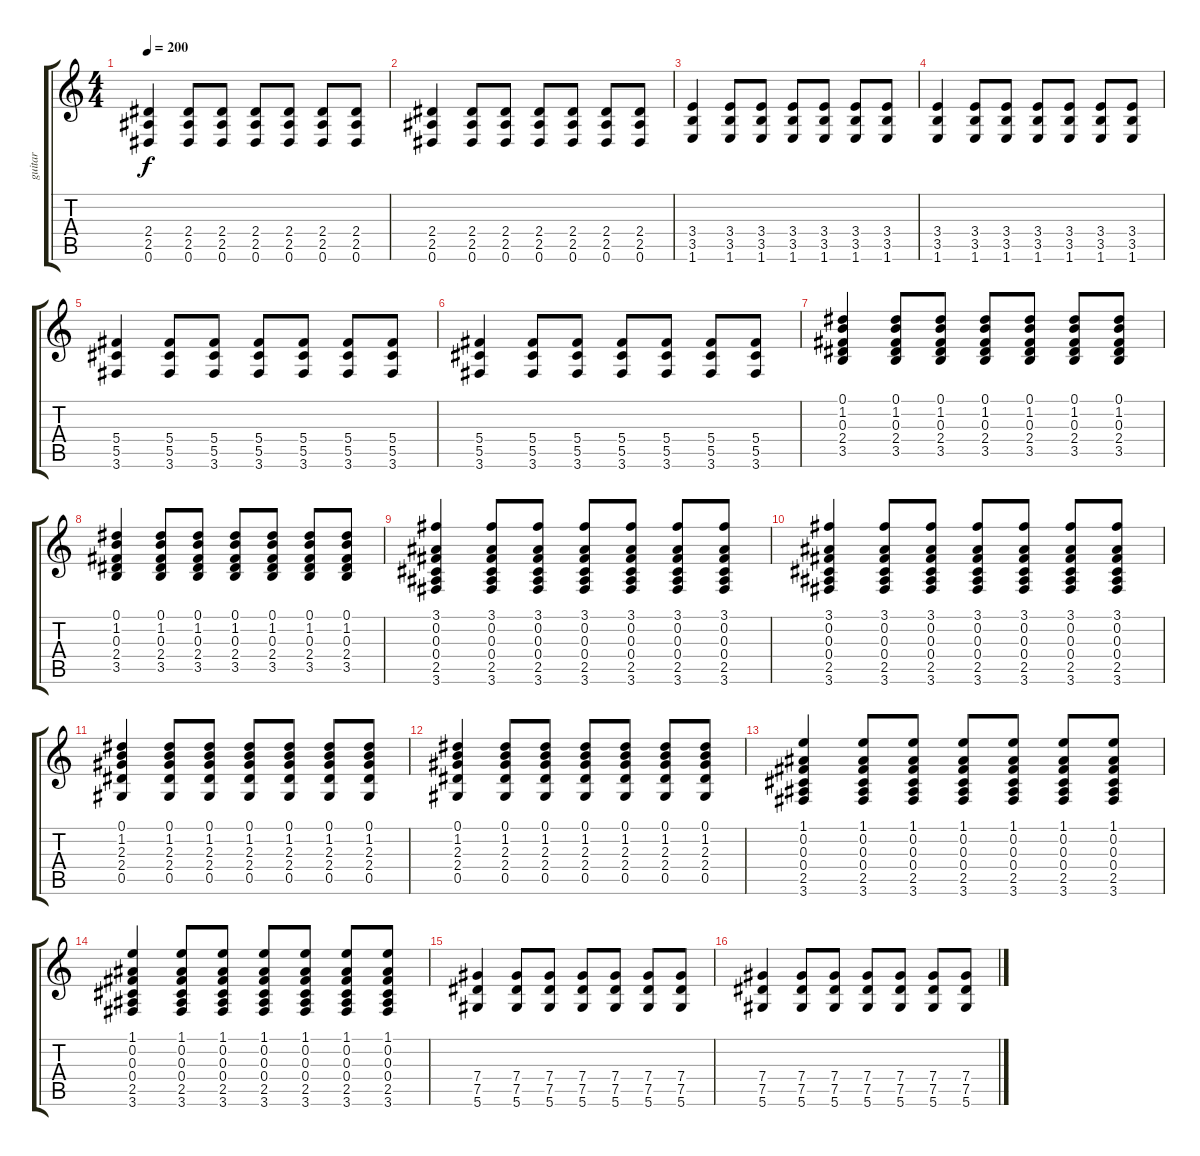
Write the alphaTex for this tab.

\track ("guitar" "guitar") {instrument distortionguitar}
\staff {score tabs}
\tuning (Eb4 Bb3 Gb3 Db3 Ab2 Eb2) {hide}
\ts (4 4)
\tempo 200
\clef g2
\ks c
(2.4 2.5 0.6).4{dy f} (2.4 2.5 0.6).8 (2.4 2.5 0.6).8 (2.4 2.5 0.6).8 (2.4 2.5 0.6).8 (2.4 2.5 0.6).8 (2.4 2.5 0.6).8 |
(2.4 2.5 0.6).4 (2.4 2.5 0.6).8 (2.4 2.5 0.6).8 (2.4 2.5 0.6).8 (2.4 2.5 0.6).8 (2.4 2.5 0.6).8 (2.4 2.5 0.6).8 |
(3.4 3.5 1.6).4 (3.4 3.5 1.6).8 (3.4 3.5 1.6).8 (3.4 3.5 1.6).8 (3.4 3.5 1.6).8 (3.4 3.5 1.6).8 (3.4 3.5 1.6).8 |
(3.4 3.5 1.6).4 (3.4 3.5 1.6).8 (3.4 3.5 1.6).8 (3.4 3.5 1.6).8 (3.4 3.5 1.6).8 (3.4 3.5 1.6).8 (3.4 3.5 1.6).8 |
(5.4 5.5 3.6).4 (5.4 5.5 3.6).8 (5.4 5.5 3.6).8 (5.4 5.5 3.6).8 (5.4 5.5 3.6).8 (5.4 5.5 3.6).8 (5.4 5.5 3.6).8 |
(5.4 5.5 3.6).4 (5.4 5.5 3.6).8 (5.4 5.5 3.6).8 (5.4 5.5 3.6).8 (5.4 5.5 3.6).8 (5.4 5.5 3.6).8 (5.4 5.5 3.6).8 |
(0.1 1.2 0.3 2.4 3.5).4 (0.1 1.2 0.3 2.4 3.5).8 (0.1 1.2 0.3 2.4 3.5).8 (0.1 1.2 0.3 2.4 3.5).8 (0.1 1.2 0.3 2.4 3.5).8 (0.1 1.2 0.3 2.4 3.5).8 (0.1 1.2 0.3 2.4 3.5).8 |
(0.1 1.2 0.3 2.4 3.5).4 (0.1 1.2 0.3 2.4 3.5).8 (0.1 1.2 0.3 2.4 3.5).8 (0.1 1.2 0.3 2.4 3.5).8 (0.1 1.2 0.3 2.4 3.5).8 (0.1 1.2 0.3 2.4 3.5).8 (0.1 1.2 0.3 2.4 3.5).8 |
(3.1 0.2 0.3 0.4 2.5 3.6).4 (3.1 0.2 0.3 0.4 2.5 3.6).8 (3.1 0.2 0.3 0.4 2.5 3.6).8 (3.1 0.2 0.3 0.4 2.5 3.6).8 (3.1 0.2 0.3 0.4 2.5 3.6).8 (3.1 0.2 0.3 0.4 2.5 3.6).8 (3.1 0.2 0.3 0.4 2.5 3.6).8 |
(3.1 0.2 0.3 0.4 2.5 3.6).4 (3.1 0.2 0.3 0.4 2.5 3.6).8 (3.1 0.2 0.3 0.4 2.5 3.6).8 (3.1 0.2 0.3 0.4 2.5 3.6).8 (3.1 0.2 0.3 0.4 2.5 3.6).8 (3.1 0.2 0.3 0.4 2.5 3.6).8 (3.1 0.2 0.3 0.4 2.5 3.6).8 |
(0.1 1.2 2.3 2.4 0.5).4 (0.1 1.2 2.3 2.4 0.5).8 (0.1 1.2 2.3 2.4 0.5).8 (0.1 1.2 2.3 2.4 0.5).8 (0.1 1.2 2.3 2.4 0.5).8 (0.1 1.2 2.3 2.4 0.5).8 (0.1 1.2 2.3 2.4 0.5).8 |
(0.1 1.2 2.3 2.4 0.5).4 (0.1 1.2 2.3 2.4 0.5).8 (0.1 1.2 2.3 2.4 0.5).8 (0.1 1.2 2.3 2.4 0.5).8 (0.1 1.2 2.3 2.4 0.5).8 (0.1 1.2 2.3 2.4 0.5).8 (0.1 1.2 2.3 2.4 0.5).8 |
(1.1 0.2 0.3 0.4 2.5 3.6).4 (1.1 0.2 0.3 0.4 2.5 3.6).8 (1.1 0.2 0.3 0.4 2.5 3.6).8 (1.1 0.2 0.3 0.4 2.5 3.6).8 (1.1 0.2 0.3 0.4 2.5 3.6).8 (1.1 0.2 0.3 0.4 2.5 3.6).8 (1.1 0.2 0.3 0.4 2.5 3.6).8 |
(1.1 0.2 0.3 0.4 2.5 3.6).4 (1.1 0.2 0.3 0.4 2.5 3.6).8 (1.1 0.2 0.3 0.4 2.5 3.6).8 (1.1 0.2 0.3 0.4 2.5 3.6).8 (1.1 0.2 0.3 0.4 2.5 3.6).8 (1.1 0.2 0.3 0.4 2.5 3.6).8 (1.1 0.2 0.3 0.4 2.5 3.6).8 |
(7.4 7.5 5.6).4 (7.4 7.5 5.6).8 (7.4 7.5 5.6).8 (7.4 7.5 5.6).8 (7.4 7.5 5.6).8 (7.4 7.5 5.6).8 (7.4 7.5 5.6).8 |
(7.4 7.5 5.6).4 (7.4 7.5 5.6).8 (7.4 7.5 5.6).8 (7.4 7.5 5.6).8 (7.4 7.5 5.6).8 (7.4 7.5 5.6).8 (7.4 7.5 5.6).8
